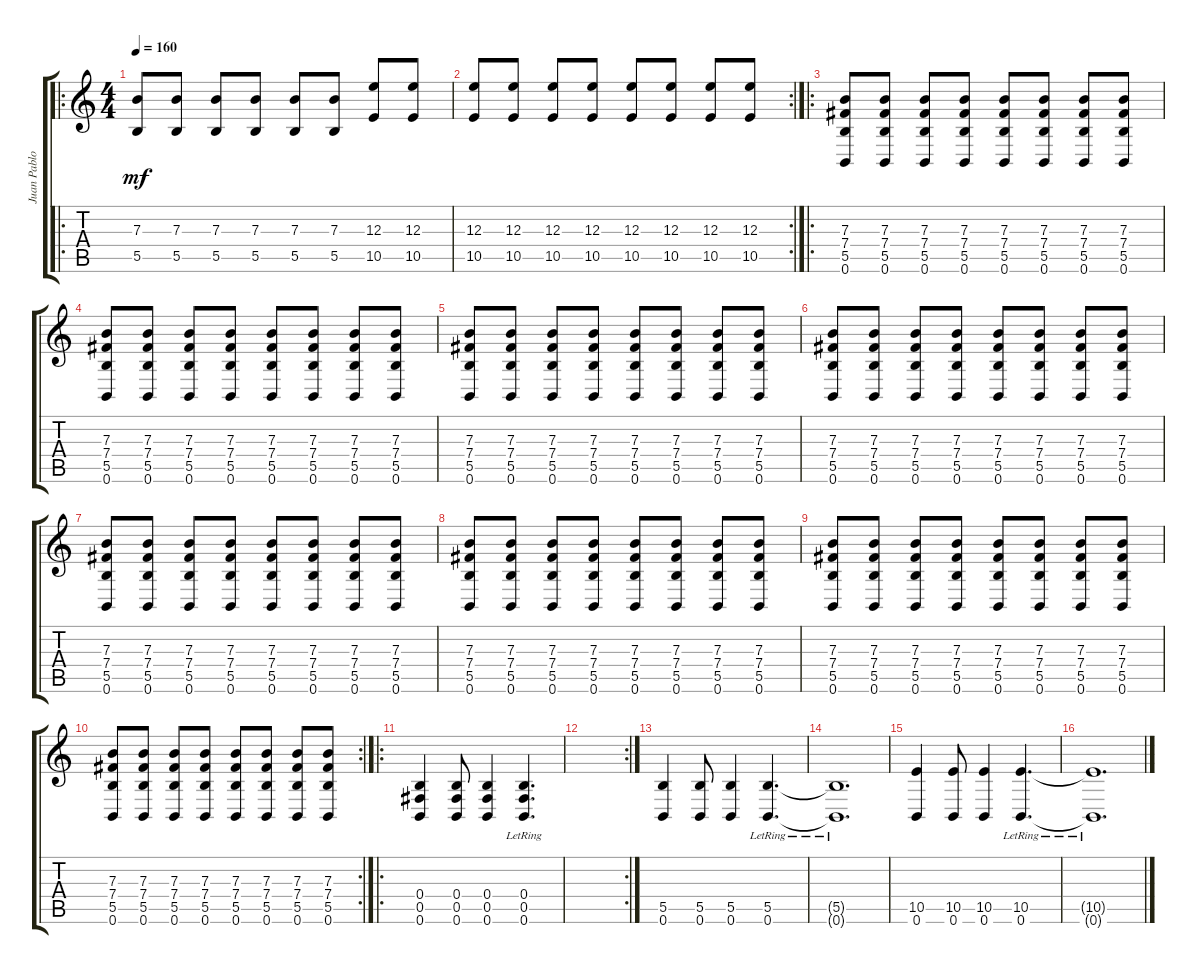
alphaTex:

\track ("Juan Pablo" "Juan Pablo") {instrument acousticguitarsteel}
\staff {score tabs}
\tuning (Db4 Ab3 E3 B2 Gb2 B1) {hide}
\ro
\ts (4 4)
\tempo 160
\clef g2
\ks c
(7.3 5.5).8{dy mf instrument acousticguitarsteel} (7.3 5.5).8 (7.3 5.5).8 (7.3 5.5).8 (7.3 5.5).8 (7.3 5.5).8 (12.3 10.5).8 (12.3 10.5).8 |
\rc 2
(12.3 10.5).8 (12.3 10.5).8 (12.3 10.5).8 (12.3 10.5).8 (12.3 10.5).8 (12.3 10.5).8 (12.3 10.5).8 (12.3 10.5).8 |
\ro
(7.3 7.4 5.5 0.6).8 (7.3 7.4 5.5 0.6).8 (7.3 7.4 5.5 0.6).8 (7.3 7.4 5.5 0.6).8 (7.3 7.4 5.5 0.6).8 (7.3 7.4 5.5 0.6).8 (7.3 7.4 5.5 0.6).8 (7.3 7.4 5.5 0.6).8 |
(7.3 7.4 5.5 0.6).8 (7.3 7.4 5.5 0.6).8 (7.3 7.4 5.5 0.6).8 (7.3 7.4 5.5 0.6).8 (7.3 7.4 5.5 0.6).8 (7.3 7.4 5.5 0.6).8 (7.3 7.4 5.5 0.6).8 (7.3 7.4 5.5 0.6).8 |
(7.3 7.4 5.5 0.6).8 (7.3 7.4 5.5 0.6).8 (7.3 7.4 5.5 0.6).8 (7.3 7.4 5.5 0.6).8 (7.3 7.4 5.5 0.6).8 (7.3 7.4 5.5 0.6).8 (7.3 7.4 5.5 0.6).8 (7.3 7.4 5.5 0.6).8 |
(7.3 7.4 5.5 0.6).8 (7.3 7.4 5.5 0.6).8 (7.3 7.4 5.5 0.6).8 (7.3 7.4 5.5 0.6).8 (7.3 7.4 5.5 0.6).8 (7.3 7.4 5.5 0.6).8 (7.3 7.4 5.5 0.6).8 (7.3 7.4 5.5 0.6).8 |
(7.3 7.4 5.5 0.6).8 (7.3 7.4 5.5 0.6).8 (7.3 7.4 5.5 0.6).8 (7.3 7.4 5.5 0.6).8 (7.3 7.4 5.5 0.6).8 (7.3 7.4 5.5 0.6).8 (7.3 7.4 5.5 0.6).8 (7.3 7.4 5.5 0.6).8 |
(7.3 7.4 5.5 0.6).8 (7.3 7.4 5.5 0.6).8 (7.3 7.4 5.5 0.6).8 (7.3 7.4 5.5 0.6).8 (7.3 7.4 5.5 0.6).8 (7.3 7.4 5.5 0.6).8 (7.3 7.4 5.5 0.6).8 (7.3 7.4 5.5 0.6).8 |
(7.3 7.4 5.5 0.6).8 (7.3 7.4 5.5 0.6).8 (7.3 7.4 5.5 0.6).8 (7.3 7.4 5.5 0.6).8 (7.3 7.4 5.5 0.6).8 (7.3 7.4 5.5 0.6).8 (7.3 7.4 5.5 0.6).8 (7.3 7.4 5.5 0.6).8 |
\rc 2
(7.3 7.4 5.5 0.6).8 (7.3 7.4 5.5 0.6).8 (7.3 7.4 5.5 0.6).8 (7.3 7.4 5.5 0.6).8 (7.3 7.4 5.5 0.6).8 (7.3 7.4 5.5 0.6).8 (7.3 7.4 5.5 0.6).8 (7.3 7.4 5.5 0.6).8 |
\ro
(0.4 0.5 0.6).4 (0.4 0.5 0.6).8 (0.4 0.5 0.6).4 (0.4 0.5{lr} 0.6).4{d} |
\rc 2
|
(5.5 0.6).4 (5.5 0.6).8 (5.5 0.6).4 (5.5{lr} 0.6).4{d} |
(5.5{lr t} 0.6{t}).1{d} |
(10.5 0.6).4 (10.5 0.6).8 (10.5 0.6).4 (10.5{lr} 0.6).4{d} |
(10.5{lr t} 0.6{t}).1{d}
